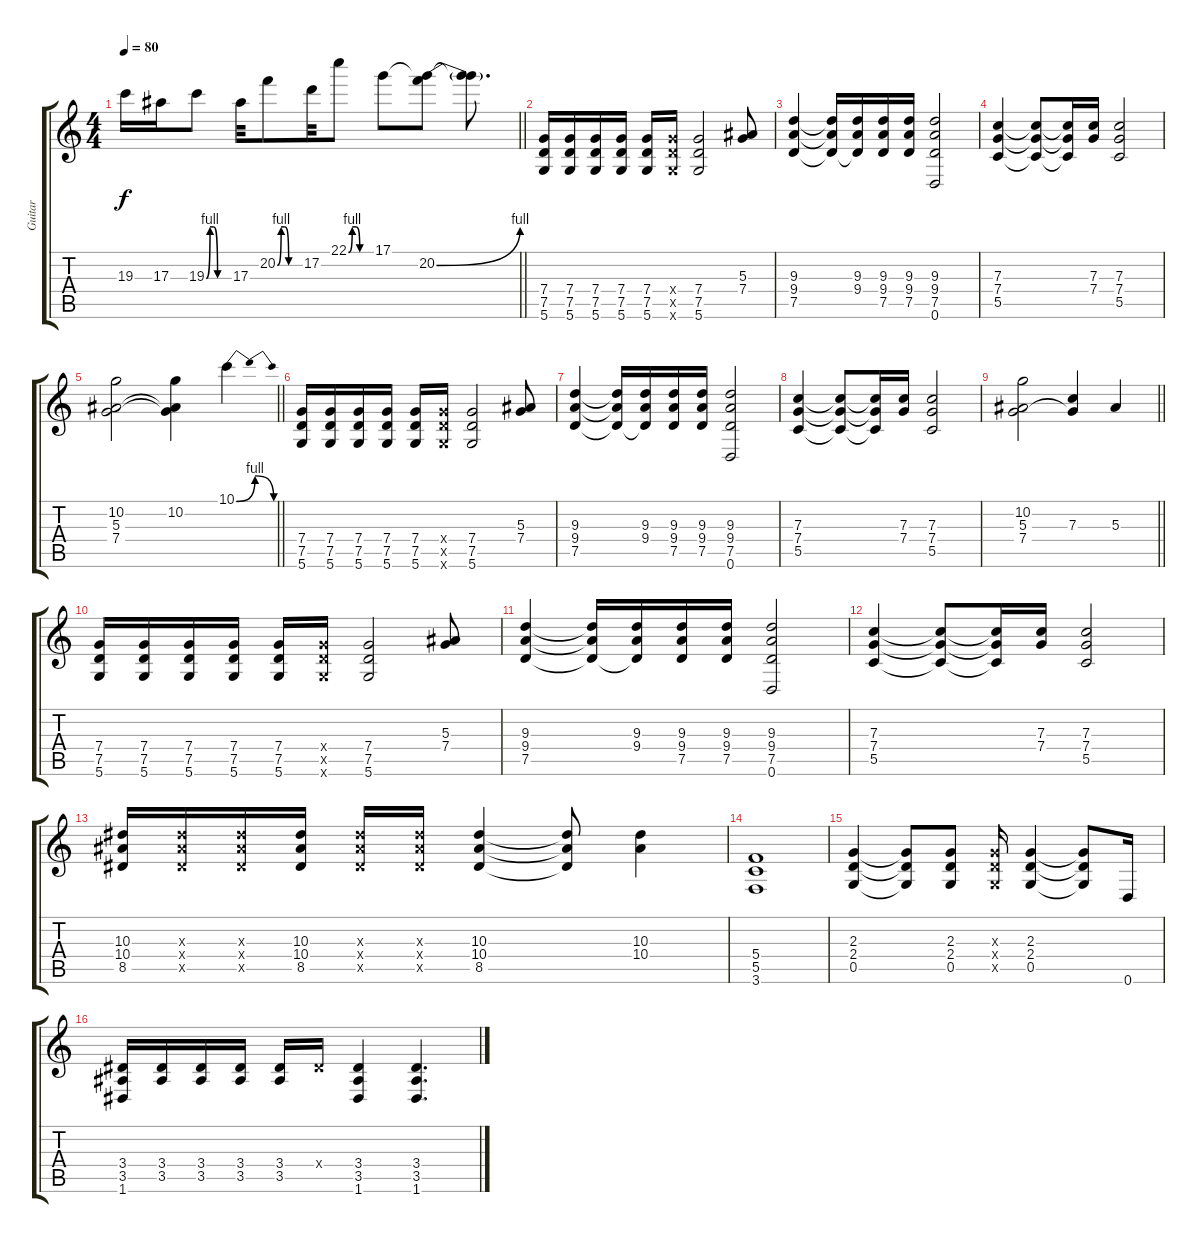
\track ("Guitar" "Guitar") {instrument electricguitarjazz}
\staff {score tabs}
\tuning (D4 A3 F3 C3 G2 D2) {hide}
\ts (4 4)
\tempo 80
\clef g2
\barLineRight lightlight
\ks c
19.3.16{dy f} 17.3.16 19.3{be (custom 0 0 10 4 20 4 30 0 60 0)}.8 17.3.32 20.2{be (custom 0 0 10 4 20 4 30 0 60 0)}.8 17.2.32 22.1{be (custom 0 0 10 4 20 4 30 0 60 0)}.8 17.1.8 (17.1{t} 20.2{be (bend 0 0 60 4)}).8 (17.1{t} 20.2{t}).8{d} |
(7.4 7.5 5.6).16 (7.4 7.5 5.6).16 (7.4 7.5 5.6).16 (7.4 7.5 5.6).16 (7.4 7.5 5.6).16 (7.4{x} 7.5{x} 5.6{x}).16 (7.4 7.5 5.6).2 (5.3 7.4).8 |
(9.3 9.4 7.5).4 (9.3{t} 9.4{t} 7.5{t}).16 (9.3 9.4 7.5{t}).16 (9.3 9.4 7.5).16 (9.3 9.4 7.5).16 (9.3 9.4 7.5 0.6).2 |
(7.3 7.4 5.5).4 (7.3{t} 7.4{t} 5.5{t}).8 (7.3{t} 7.4{t} 5.5{t}).16 (7.3 7.4).16 (7.3 7.4 5.5).2 |
\barLineRight lightlight
(10.2 5.3 7.4).2 (10.2 5.3{t} 7.4{t}).4 10.1{be (bendrelease 0 0 15 4 15 4 60 0)}.4 |
(7.4 7.5 5.6).16 (7.4 7.5 5.6).16 (7.4 7.5 5.6).16 (7.4 7.5 5.6).16 (7.4 7.5 5.6).16 (7.4{x} 7.5{x} 5.6{x}).16 (7.4 7.5 5.6).2 (5.3 7.4).8 |
(9.3 9.4 7.5).4 (9.3{t} 9.4{t} 7.5{t}).16 (9.3 9.4 7.5{t}).16 (9.3 9.4 7.5).16 (9.3 9.4 7.5).16 (9.3 9.4 7.5 0.6).2 |
(7.3 7.4 5.5).4 (7.3{t} 7.4{t} 5.5{t}).8 (7.3{t} 7.4{t} 5.5{t}).16 (7.3 7.4).16 (7.3 7.4 5.5).2 |
\barLineRight lightlight
(10.2 5.3 7.4).2 (7.3 7.4{t}).4 5.3.4 |
(7.4 7.5 5.6).16 (7.4 7.5 5.6).16 (7.4 7.5 5.6).16 (7.4 7.5 5.6).16 (7.4 7.5 5.6).16 (7.4{x} 7.5{x} 5.6{x}).16 (7.4 7.5 5.6).2 (5.3 7.4).8 |
(9.3 9.4 7.5).4 (9.3{t} 9.4{t} 7.5{t}).16 (9.3 9.4 7.5{t}).16 (9.3 9.4 7.5).16 (9.3 9.4 7.5).16 (9.3 9.4 7.5 0.6).2 |
(7.3 7.4 5.5).4 (7.3{t} 7.4{t} 5.5{t}).8 (7.3{t} 7.4{t} 5.5{t}).16 (7.3 7.4).16 (7.3 7.4 5.5).2 |
(10.3 10.4 8.5).16 (10.3{x} 10.4{x} 8.5{x}).16 (10.3{x} 10.4{x} 8.5{x}).16 (10.3 10.4 8.5).16 (10.3{x} 10.4{x} 8.5{x}).16 (10.3{x} 10.4{x} 8.5{x}).16 (10.3 10.4 8.5).4 (10.3{t} 10.4{t} 8.5{t}).8 (10.3 10.4).4 |
(5.4 5.5 3.6).1 |
(2.3 2.4 0.5).4 (2.3{t} 2.4{t} 0.5{t}).8 (2.3 2.4 0.5).8 (2.3{x} 2.4{x} 0.5{x}).16 (2.3 2.4 0.5).4 (2.3{t} 2.4{t} 0.5{t}).8 0.6.16 |
(3.4 3.5 1.6).16 (3.4 3.5).16 (3.4 3.5).16 (3.4 3.5).16 (3.4 3.5).16 3.4{x}.16 (3.4 3.5 1.6).4 (3.4 3.5 1.6).4{d}
